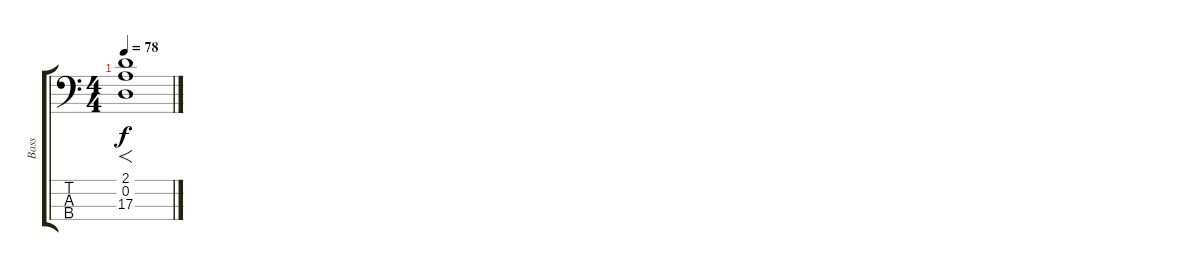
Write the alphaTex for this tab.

\track ("Bass" "Bass") {instrument contrabass}
\staff {score tabs}
\tuning (G2 D2 A1 E1) {hide}
\ts (4 4)
\tempo 78
\clef f4
\ks c
(2.1 0.2 17.3).1{f dy f}
